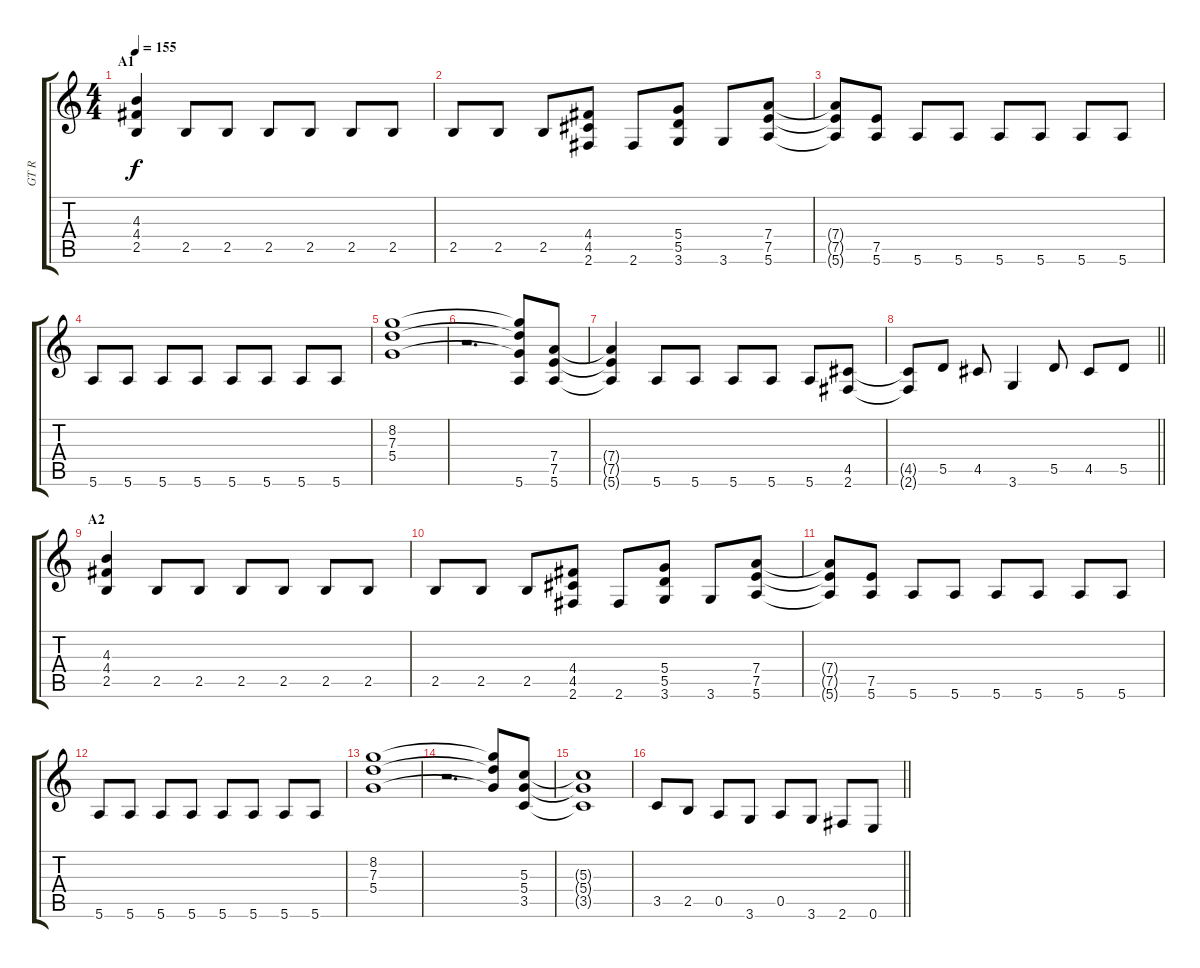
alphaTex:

\track ("GT R" "GT R") {instrument distortionguitar}
\staff {score tabs}
\tuning (E4 B3 G3 D3 A2 E2) {hide}
\ts (4 4)
\section ("" "A1")
\tempo 155
\clef g2
\ks c
(4.3 4.4 2.5).4{dy f} 2.5.8 2.5.8 2.5.8 2.5.8 2.5.8 2.5.8 |
2.5.8 2.5.8 2.5.8 (4.4 4.5 2.6).8 2.6.8 (5.4 5.5 3.6).8 3.6.8 (7.4 7.5 5.6).8 |
(7.4{t} 7.5{t} 5.6{t}).8 (7.5 5.6).8 5.6.8 5.6.8 5.6.8 5.6.8 5.6.8 5.6.8 |
5.6.8 5.6.8 5.6.8 5.6.8 5.6.8 5.6.8 5.6.8 5.6.8 |
(8.2 7.3 5.4).1 |
r.2{d} (8.2{t} 7.3{t} 5.4{t} 5.6).8 (7.4 7.5 5.6).8 |
(7.4{t} 7.5{t} 5.6{t}).4 5.6.8 5.6.8 5.6.8 5.6.8 5.6.8 (4.5 2.6).8 |
\barLineRight lightlight
(4.5{t} 2.6{t}).8 5.5.8 4.5.8 3.6.4 5.5.8 4.5.8 5.5.8 |
\section ("" "A2")
(4.3 4.4 2.5).4 2.5.8 2.5.8 2.5.8 2.5.8 2.5.8 2.5.8 |
2.5.8 2.5.8 2.5.8 (4.4 4.5 2.6).8 2.6.8 (5.4 5.5 3.6).8 3.6.8 (7.4 7.5 5.6).8 |
(7.4{t} 7.5{t} 5.6{t}).8 (7.5 5.6).8 5.6.8 5.6.8 5.6.8 5.6.8 5.6.8 5.6.8 |
5.6.8 5.6.8 5.6.8 5.6.8 5.6.8 5.6.8 5.6.8 5.6.8 |
(8.2 7.3 5.4).1 |
r.2{d} (8.2{t} 7.3{t} 5.4{t}).8 (5.3 5.4 3.5).8 |
(5.3{t} 5.4{t} 3.5{t}).1 |
\barLineRight lightlight
3.5.8 2.5.8 0.5.8 3.6.8 0.5.8 3.6.8 2.6.8 0.6.8
